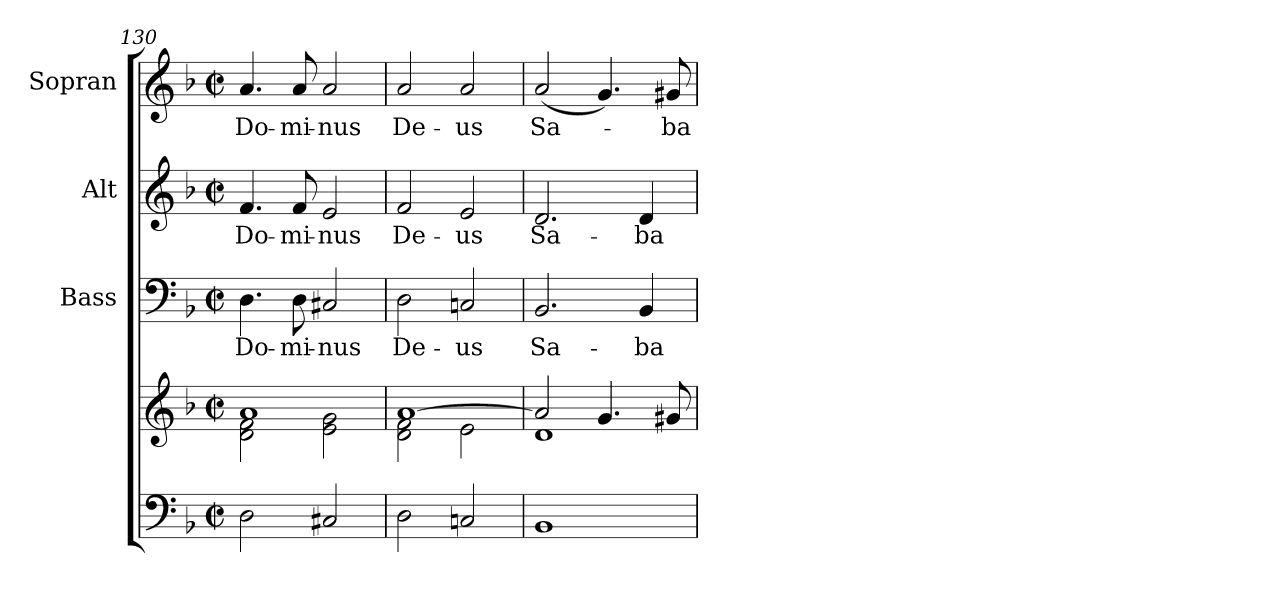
**kern	**kern	**kern	**text	**kern	**text	**kern	**text
*part4	*part4	*part3	*part3	*part2	*part2	*part1	*part1
*staff5	*staff4	*staff3	*staff3	*staff2	*staff2	*staff1	*staff1
*	*	*I"Bass	*	*I"Alt	*	*I"Sopran	*
*	*	*I'B.	*	*I'A.	*	*I'S.	*
*clefF4	*clefG2	*clefF4	*	*clefG2	*	*clefG2	*
*k[b-]	*k[b-]	*k[b-]	*	*k[b-]	*	*k[b-]	*
*F:	*F:	*F:	*	*F:	*	*F:	*
*M2/2	*M2/2	*M2/2	*	*M2/2	*	*M2/2	*
*met(c|)	*met(c|)	*met(c|)	*	*met(c|)	*	*met(c|)	*
=130	=130	=130	=130	=130	=130	=130	=130
*	*^	*	*	*	*	*	*
!	!	!	!	!LO:LY:b	!	!LO:LY:b	!	!LO:LY:b
2D\	1a	2d\ 2f\	4.D\	Do-	4.f/	Do-	4.a/	Do-
!	!	!	!	!LO:LY:b	!	!LO:LY:b	!	!LO:LY:b
.	.	.	8D\	-mi-	8f/	-mi-	8a/	-mi-
!	!	!	!	!LO:LY:b	!	!LO:LY:b	!	!LO:LY:b
2C#X/	.	2e\ 2g\	2C#X/	-nus	2e/	-nus	2a/	-nus
=131	=131	=131	=131	=131	=131	=131	=131	=131
!	!	!	!	!LO:LY:b	!	!LO:LY:b	!	!LO:LY:b
2D\	[>1a	2d\ 2f\	2D\	De-	2f/	De-	2a/	De-
!	!	!	!	!LO:LY:b	!	!LO:LY:b	!	!LO:LY:b
2Cn/	.	2e\	2Cn/	-us	2e/	-us	2a/	-us
=132	=132	=132	=132	=132	=132	=132	=132	=132
!	!	!	!	!LO:LY:b	!	!LO:LY:b	!	!LO:LY:b
1BB-	2a/]	1d	2.BB-/	Sa-	2.d/	Sa-	(<2a/	Sa-
.	4.g/	.	.	.	.	.	4.g/)	.
!	!	!	!	!LO:LY:b	!	!LO:LY:b	!	!
.	.	.	4BB-/	-ba-	4d/	-ba-	.	.
!	!	!	!	!	!	!	!	!LO:LY:b
.	8g#X/	.	.	.	.	.	8g#X/	-ba-
*	*v	*v	*	*	*	*	*	*
=	=	=	=	=	=	=	=
*-	*-	*-	*-	*-	*-	*-	*-
